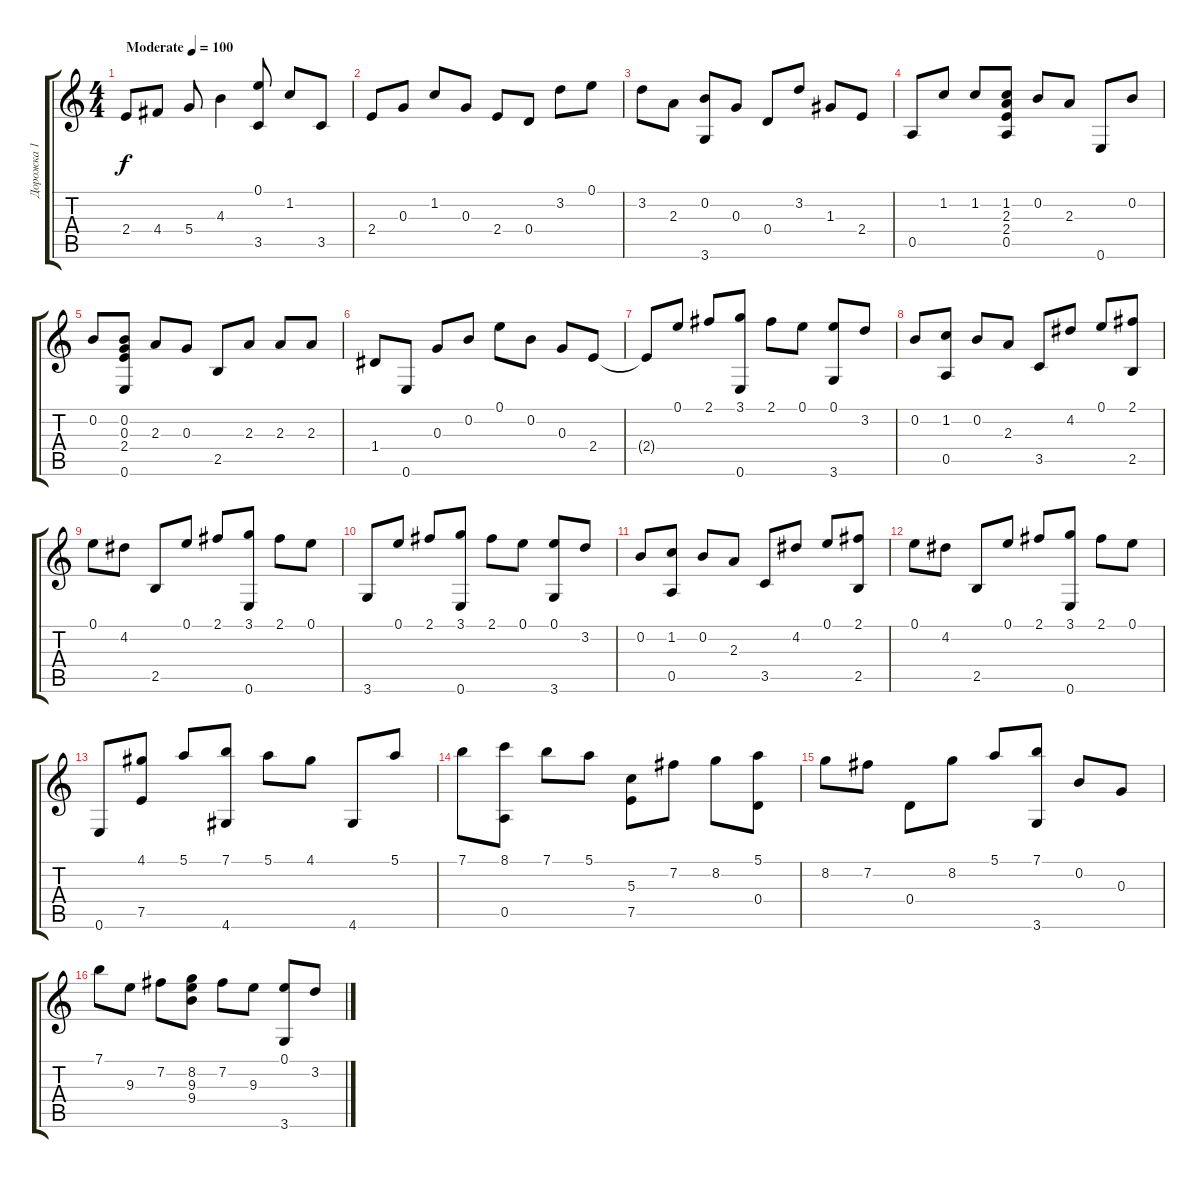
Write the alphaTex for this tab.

\track ("Дорожка 1" "Дорожка 1") {instrument acousticguitarsteel}
\staff {score tabs}
\tuning (E4 B3 G3 D3 A2 E2) {hide}
\ts (4 4)
\tempo (100 "Moderate")
\clef g2
\ks c
2.4.8{dy f instrument acousticguitarsteel} 4.4.8 5.4.8 4.3.4 (0.1 3.5).8 1.2.8 3.5.8 |
2.4.8 0.3.8 1.2.8 0.3.8 2.4.8 0.4.8 3.2.8 0.1.8 |
3.2.8 2.3.8 (0.2 3.6).8 0.3.8 0.4.8 3.2.8 1.3.8 2.4.8 |
0.5.8 1.2.8 1.2.8 (1.2 2.3 2.4 0.5).8 0.2.8 2.3.8 0.6.8 0.2.8 |
0.2.8 (0.2 0.3 2.4 0.6).8 2.3.8 0.3.8 2.5.8 2.3.8 2.3.8 2.3.8 |
1.4.8 0.6.8 0.3.8 0.2.8 0.1.8 0.2.8 0.3.8 2.4.8 |
2.4{t}.8 0.1.8 2.1.8 (3.1 0.6).8 2.1.8 0.1.8 (0.1 3.6).8 3.2.8 |
0.2.8 (1.2 0.5).8 0.2.8 2.3.8 3.5.8 4.2.8 0.1.8 (2.1 2.5).8 |
0.1.8 4.2.8 2.5.8 0.1.8 2.1.8 (3.1 0.6).8 2.1.8 0.1.8 |
3.6.8 0.1.8 2.1.8 (3.1 0.6).8 2.1.8 0.1.8 (0.1 3.6).8 3.2.8 |
0.2.8 (1.2 0.5).8 0.2.8 2.3.8 3.5.8 4.2.8 0.1.8 (2.1 2.5).8 |
0.1.8 4.2.8 2.5.8 0.1.8 2.1.8 (3.1 0.6).8 2.1.8 0.1.8 |
0.6.8 (4.1 7.5).8 5.1.8 (7.1 4.6).8 5.1.8 4.1.8 4.6.8 5.1.8 |
7.1.8 (8.1 0.5).8 7.1.8 5.1.8 (5.3 7.5).8 7.2.8 8.2.8 (5.1 0.4).8 |
8.2.8 7.2.8 0.4.8 8.2.8 5.1.8 (7.1 3.6).8 0.2.8 0.3.8 |
7.1.8 9.3.8 7.2.8 (8.2 9.3 9.4).8 7.2.8 9.3.8 (0.1 3.6).8 3.2.8
